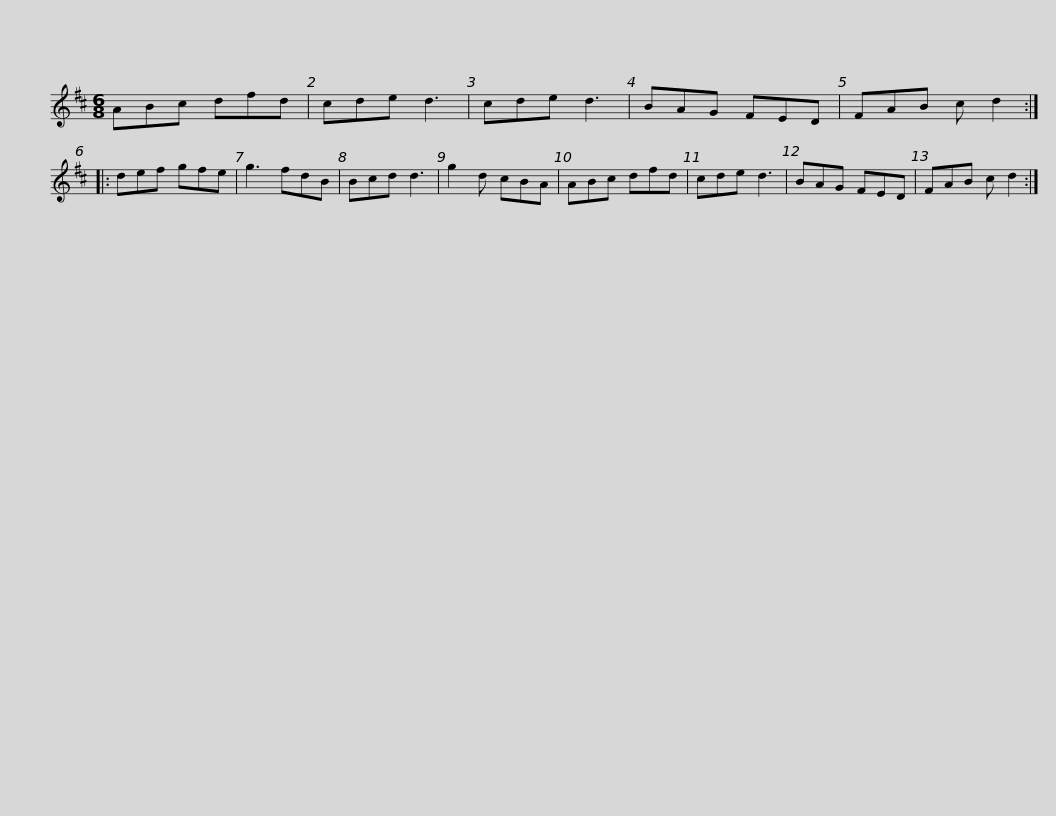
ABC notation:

X:1
L:1/8
M:6/8
I:linebreak $
K:D
V:1 treble
V:1
 ABc dfd | cde d3 | cde d3 | BAG FED | FAB c d2 :: %5
 def gfe | g3 fdB | Bcd d3 |$ g2 d cBA | ABc dfd | %10
 cde d3 | BAG FED | FAB c d2 :| %13
